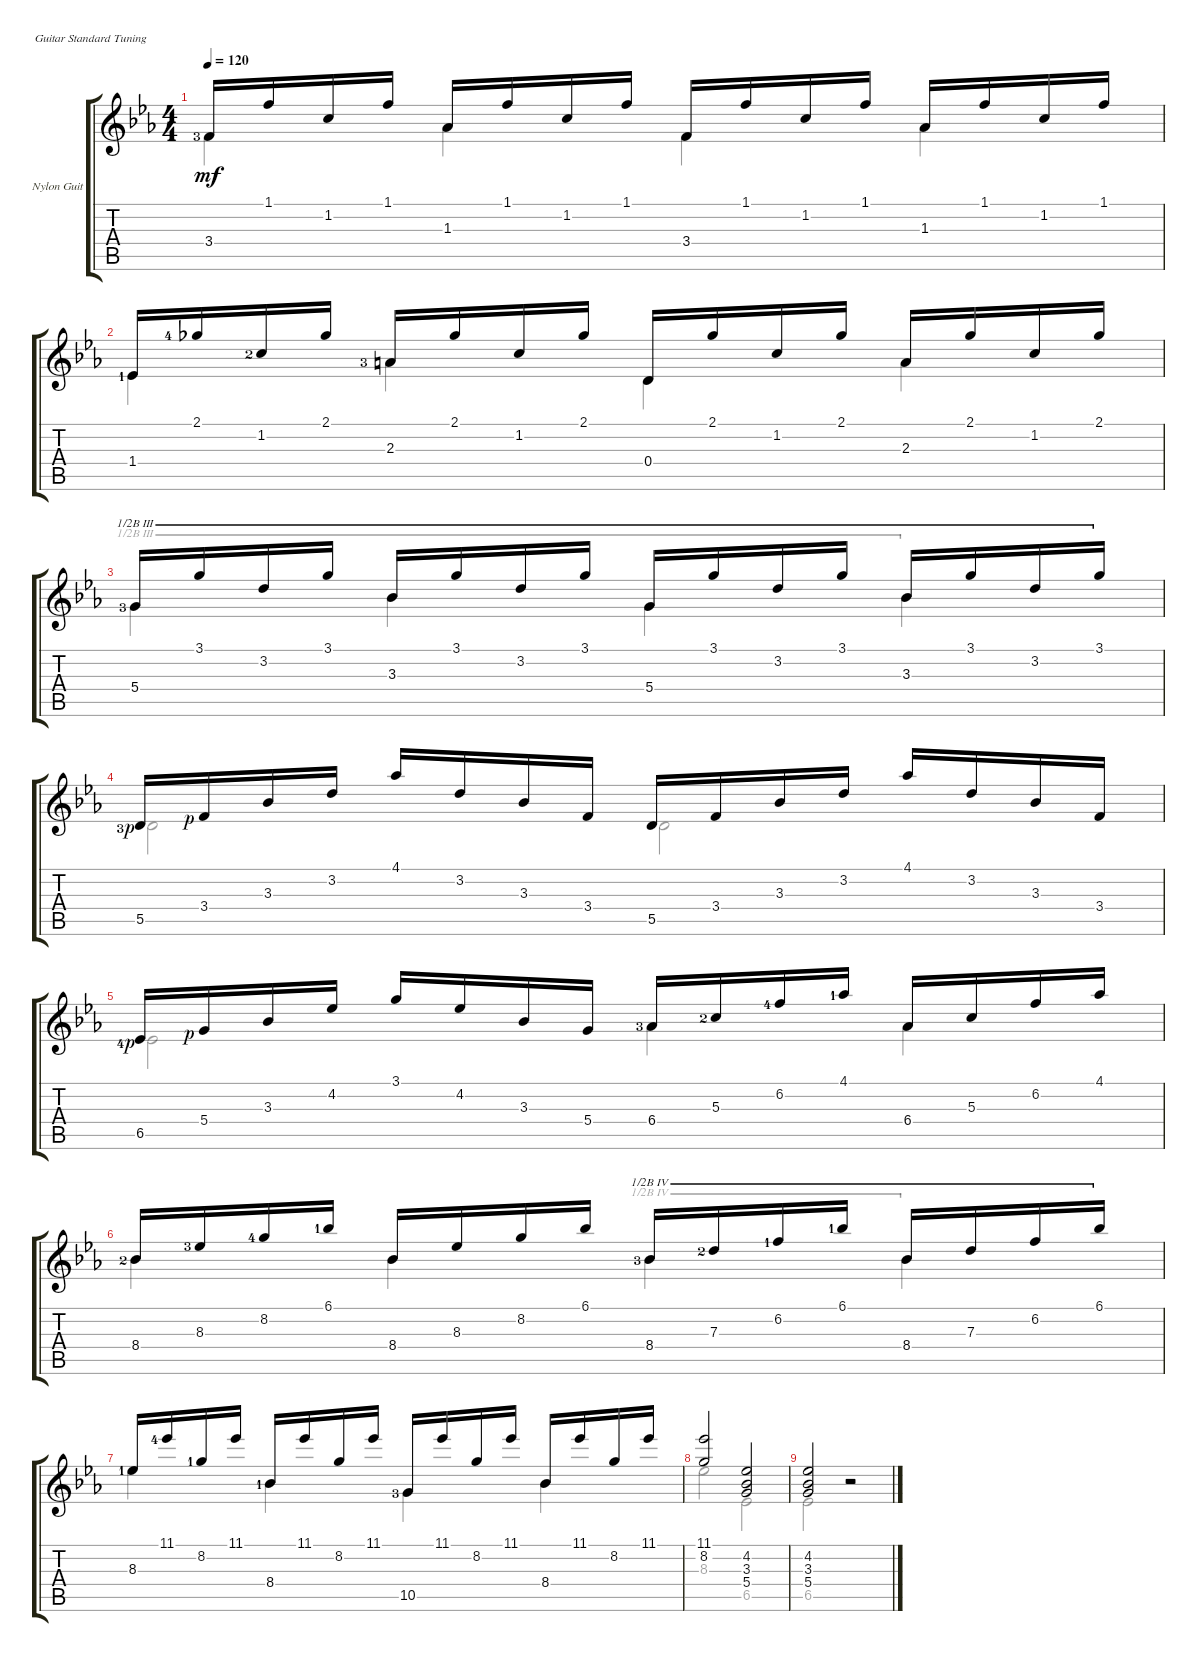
\defaultSystemsLayout 4
\bracketExtendMode groupsimilarinstruments
\firstSystemTrackNameOrientation horizontal
\otherSystemsTrackNameOrientation horizontal
\track ("Nylon Guitar" "Nylon Guit") {instrument acousticguitarsteel}
\staff {score tabs}
\tuning (E4 B3 G3 D3 A2 E2)
\voice
\ts (4 4)
\tempo 120
\clef g2
\ks cminor
3.4{lf 4}.16{dy mf} 1.1.16 1.2.16 1.1.16 1.3.16 1.1.16 1.2.16 1.1.16 3.4.16 1.1.16 1.2.16 1.1.16 1.3.16 1.1.16 1.2.16 1.1.16 |
1.4{lf 2}.16 2.1{lf 5}.16 1.2{lf 3}.16 2.1.16 2.3{lf 4}.16 2.1.16 1.2.16 2.1.16 0.4.16 2.1.16 1.2.16 2.1.16 2.3.16 2.1.16 1.2.16 2.1.16 |
5.4{lf 4}.16{barre (3 half)} 3.1.16{barre (3 half)} 3.2.16{barre (3 half)} 3.1.16{barre (3 half)} 3.3.16{barre (3 half)} 3.1.16{barre (3 half)} 3.2.16{barre (3 half)} 3.1.16{barre (3 half)} 5.4.16{barre (3 half)} 3.1.16{barre (3 half)} 3.2.16{barre (3 half)} 3.1.16{barre (3 half)} 3.3.16{barre (3 half)} 3.1.16{barre (3 half)} 3.2.16{barre (3 half)} 3.1.16{barre (3 half)} |
5.5{lf 4 rf 1}.16 3.4{rf 1}.16 3.3.16 3.2.16 4.1.16 3.2.16 3.3.16 3.4.16 5.5.16 3.4.16 3.3.16 3.2.16 4.1.16 3.2.16 3.3.16 3.4.16 |
6.5{lf 5 rf 1}.16 5.4{rf 1}.16 3.3.16 4.2.16 3.1.16 4.2.16 3.3.16 5.4.16 6.4{lf 4}.16 5.3{lf 3}.16 6.2{lf 5}.16 4.1{lf 2}.16 6.4.16 5.3.16 6.2.16 4.1.16 |
8.4{lf 3}.16 8.3{lf 4}.16 8.2{lf 5}.16 6.1{lf 2}.16 8.4.16 8.3.16 8.2.16 6.1.16 8.4{lf 4}.16{barre (4 half)} 7.3{lf 3}.16{barre (4 half)} 6.2{lf 2}.16{barre (4 half)} 6.1{lf 2}.16{barre (4 half)} 8.4.16{barre (4 half)} 7.3.16{barre (4 half)} 6.2.16{barre (4 half)} 6.1.16{barre (4 half)} |
8.3{lf 2}.16 11.1{lf 5}.16 8.2{lf 2}.16 11.1.16 8.4{lf 2}.16 11.1.16 8.2.16 11.1.16 10.5{lf 4}.16 11.1.16 8.2.16 11.1.16 8.4.16 11.1.16 8.2.16 11.1.16 |
(11.1 8.2).2 (4.2 3.3 5.4).2 |
(4.2 3.3 5.4).2 r.2
\voice
\clef g2
\ottava regular
\simile none
\ks cminor
3.4.4{dy mf} 1.3.4 3.4.4 1.3.4 |
1.4.4 2.3.4 0.4.4 2.3.4 |
5.4.4{barre (3 half)} 3.3.4{barre (3 half)} 5.4.4{barre (3 half)} 3.3.4{barre (3 half)} |
5.5.2 5.5.2 |
6.5.2 6.4.4 6.4.4 |
8.4.4 8.4.4 8.4.4{barre (4 half)} 8.4.4{barre (4 half)} |
8.3.4 8.4.4 10.5.4 8.4.4 |
8.3.2 6.5.2 |
6.5.2
